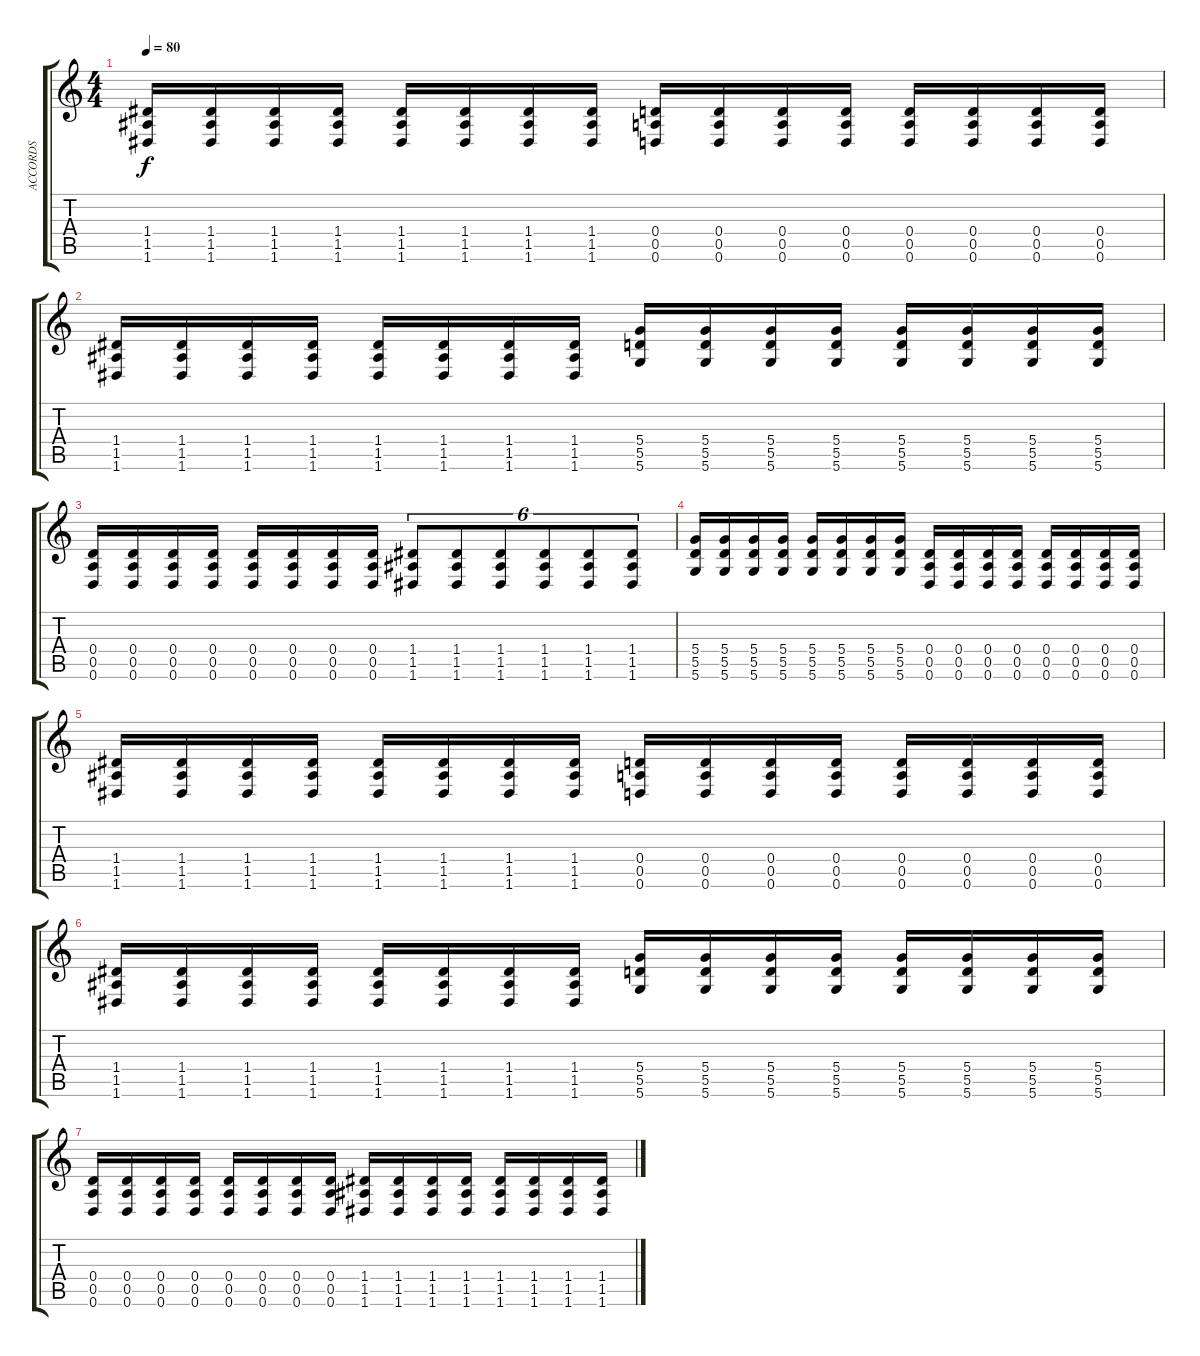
\track ("ACCORDS" "ACCORDS") {instrument distortionguitar}
\staff {score tabs}
\tuning (E4 B3 G3 D3 A2 D2) {hide}
\ts (4 4)
\tempo 80
\clef g2
\ks c
(1.4 1.5 1.6).16{dy f} (1.4 1.5 1.6).16 (1.4 1.5 1.6).16 (1.4 1.5 1.6).16 (1.4 1.5 1.6).16 (1.4 1.5 1.6).16 (1.4 1.5 1.6).16 (1.4 1.5 1.6).16 (0.4 0.5 0.6).16 (0.4 0.5 0.6).16 (0.4 0.5 0.6).16 (0.4 0.5 0.6).16 (0.4 0.5 0.6).16 (0.4 0.5 0.6).16 (0.4 0.5 0.6).16 (0.4 0.5 0.6).16 |
(1.4 1.5 1.6).16 (1.4 1.5 1.6).16 (1.4 1.5 1.6).16 (1.4 1.5 1.6).16 (1.4 1.5 1.6).16 (1.4 1.5 1.6).16 (1.4 1.5 1.6).16 (1.4 1.5 1.6).16 (5.4 5.5 5.6).16 (5.4 5.5 5.6).16 (5.4 5.5 5.6).16 (5.4 5.5 5.6).16 (5.4 5.5 5.6).16 (5.4 5.5 5.6).16 (5.4 5.5 5.6).16 (5.4 5.5 5.6).16 |
(0.4 0.5 0.6).16 (0.4 0.5 0.6).16 (0.4 0.5 0.6).16 (0.4 0.5 0.6).16 (0.4 0.5 0.6).16 (0.4 0.5 0.6).16 (0.4 0.5 0.6).16 (0.4 0.5 0.6).16 (1.4 1.5 1.6).8{tu (6 4)} (1.4 1.5 1.6).8{tu (6 4)} (1.4 1.5 1.6).8{tu (6 4)} (1.4 1.5 1.6).8{tu (6 4)} (1.4 1.5 1.6).8{tu (6 4)} (1.4 1.5 1.6).8{tu (6 4)} |
(5.4 5.5 5.6).16 (5.4 5.5 5.6).16 (5.4 5.5 5.6).16 (5.4 5.5 5.6).16 (5.4 5.5 5.6).16 (5.4 5.5 5.6).16 (5.4 5.5 5.6).16 (5.4 5.5 5.6).16 (0.4 0.5 0.6).16 (0.4 0.5 0.6).16 (0.4 0.5 0.6).16 (0.4 0.5 0.6).16 (0.4 0.5 0.6).16 (0.4 0.5 0.6).16 (0.4 0.5 0.6).16 (0.4 0.5 0.6).16 |
(1.4 1.5 1.6).16 (1.4 1.5 1.6).16 (1.4 1.5 1.6).16 (1.4 1.5 1.6).16 (1.4 1.5 1.6).16 (1.4 1.5 1.6).16 (1.4 1.5 1.6).16 (1.4 1.5 1.6).16 (0.4 0.5 0.6).16 (0.4 0.5 0.6).16 (0.4 0.5 0.6).16 (0.4 0.5 0.6).16 (0.4 0.5 0.6).16 (0.4 0.5 0.6).16 (0.4 0.5 0.6).16 (0.4 0.5 0.6).16 |
(1.4 1.5 1.6).16 (1.4 1.5 1.6).16 (1.4 1.5 1.6).16 (1.4 1.5 1.6).16 (1.4 1.5 1.6).16 (1.4 1.5 1.6).16 (1.4 1.5 1.6).16 (1.4 1.5 1.6).16 (5.4 5.5 5.6).16 (5.4 5.5 5.6).16 (5.4 5.5 5.6).16 (5.4 5.5 5.6).16 (5.4 5.5 5.6).16 (5.4 5.5 5.6).16 (5.4 5.5 5.6).16 (5.4 5.5 5.6).16 |
(0.4 0.5 0.6).16 (0.4 0.5 0.6).16 (0.4 0.5 0.6).16 (0.4 0.5 0.6).16 (0.4 0.5 0.6).16 (0.4 0.5 0.6).16 (0.4 0.5 0.6).16 (0.4 0.5 0.6).16 (1.4 1.5 1.6).16 (1.4 1.5 1.6).16 (1.4 1.5 1.6).16 (1.4 1.5 1.6).16 (1.4 1.5 1.6).16 (1.4 1.5 1.6).16 (1.4 1.5 1.6).16 (1.4 1.5 1.6).16
